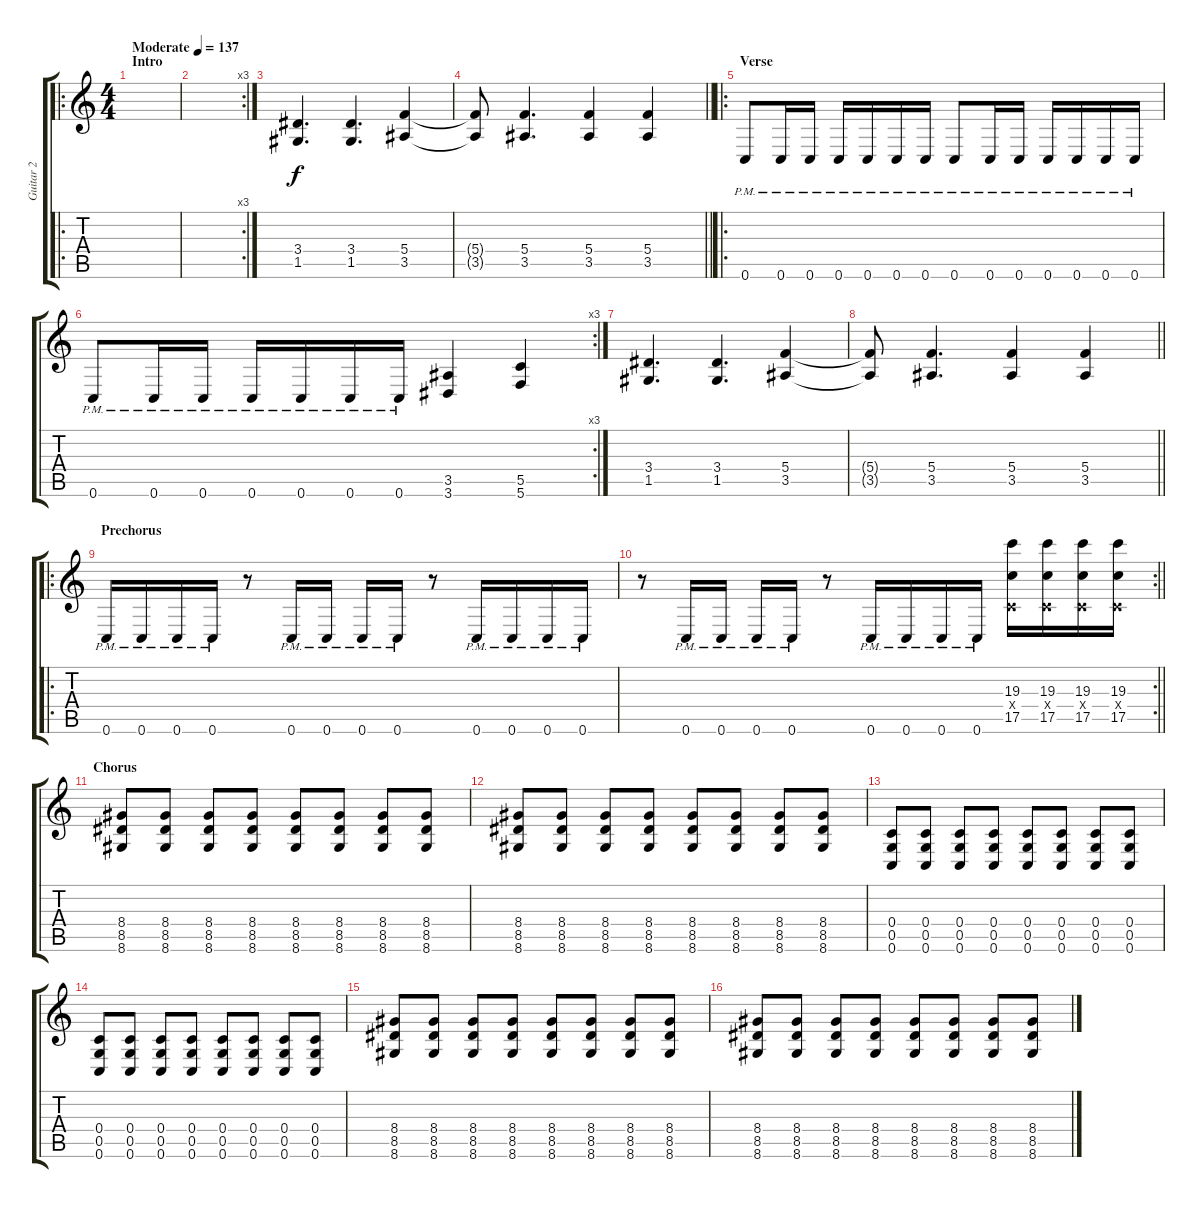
\track ("Guitar 2" "Guitar 2") {instrument distortionguitar}
\staff {score tabs}
\tuning (D4 A3 F3 C3 G2 C2) {hide}
\ro
\ts (4 4)
\section ("" "Intro")
\tempo (137 "Moderate")
\clef g2
\ks c
|
\rc 3
|
(3.4 1.5).4{d} (3.4 1.5).4{d} (5.4 3.5).4 |
\barLineRight lightlight
(5.4{t} 3.5{t}).8 (5.4 3.5).4{d} (5.4 3.5).4 (5.4 3.5).4 |
\ro
\section ("" "Verse")
0.6{pm}.8 0.6{pm}.16 0.6{pm}.16 0.6{pm}.16 0.6{pm}.16 0.6{pm}.16 0.6{pm}.16 0.6{pm}.8 0.6{pm}.16 0.6{pm}.16 0.6{pm}.16 0.6{pm}.16 0.6{pm}.16 0.6{pm}.16 |
\rc 3
0.6{pm}.8 0.6{pm}.16 0.6{pm}.16 0.6{pm}.16 0.6{pm}.16 0.6{pm}.16 0.6{pm}.16 (3.5 3.6).4 (5.5 5.6).4 |
(3.4 1.5).4{d} (3.4 1.5).4{d} (5.4 3.5).4 |
\barLineRight lightlight
(5.4{t} 3.5{t}).8 (5.4 3.5).4{d} (5.4 3.5).4 (5.4 3.5).4 |
\ro
\section ("" "Prechorus")
0.6{pm}.16 0.6{pm}.16 0.6{pm}.16 0.6{pm}.16 r.8 0.6{pm}.16 0.6{pm}.16 0.6{pm}.16 0.6{pm}.16 r.8 0.6{pm}.16 0.6{pm}.16 0.6{pm}.16 0.6{pm}.16 |
\rc 2
\barLineRight lightlight
r.8 0.6{pm}.16 0.6{pm}.16 0.6{pm}.16 0.6{pm}.16 r.8 0.6{pm}.16 0.6{pm}.16 0.6{pm}.16 0.6{pm}.16 (19.3 0.4{x} 17.5).16 (19.3 0.4{x} 17.5).16 (19.3 0.4{x} 17.5).16 (19.3 0.4{x} 17.5).16 |
\section ("" "Chorus")
(8.4 8.5 8.6).8 (8.4 8.5 8.6).8 (8.4 8.5 8.6).8 (8.4 8.5 8.6).8 (8.4 8.5 8.6).8 (8.4 8.5 8.6).8 (8.4 8.5 8.6).8 (8.4 8.5 8.6).8 |
(8.4 8.5 8.6).8 (8.4 8.5 8.6).8 (8.4 8.5 8.6).8 (8.4 8.5 8.6).8 (8.4 8.5 8.6).8 (8.4 8.5 8.6).8 (8.4 8.5 8.6).8 (8.4 8.5 8.6).8 |
(0.4 0.5 0.6).8 (0.4 0.5 0.6).8 (0.4 0.5 0.6).8 (0.4 0.5 0.6).8 (0.4 0.5 0.6).8 (0.4 0.5 0.6).8 (0.4 0.5 0.6).8 (0.4 0.5 0.6).8 |
(0.4 0.5 0.6).8 (0.4 0.5 0.6).8 (0.4 0.5 0.6).8 (0.4 0.5 0.6).8 (0.4 0.5 0.6).8 (0.4 0.5 0.6).8 (0.4 0.5 0.6).8 (0.4 0.5 0.6).8 |
(8.4 8.5 8.6).8 (8.4 8.5 8.6).8 (8.4 8.5 8.6).8 (8.4 8.5 8.6).8 (8.4 8.5 8.6).8 (8.4 8.5 8.6).8 (8.4 8.5 8.6).8 (8.4 8.5 8.6).8 |
(8.4 8.5 8.6).8 (8.4 8.5 8.6).8 (8.4 8.5 8.6).8 (8.4 8.5 8.6).8 (8.4 8.5 8.6).8 (8.4 8.5 8.6).8 (8.4 8.5 8.6).8 (8.4 8.5 8.6).8
